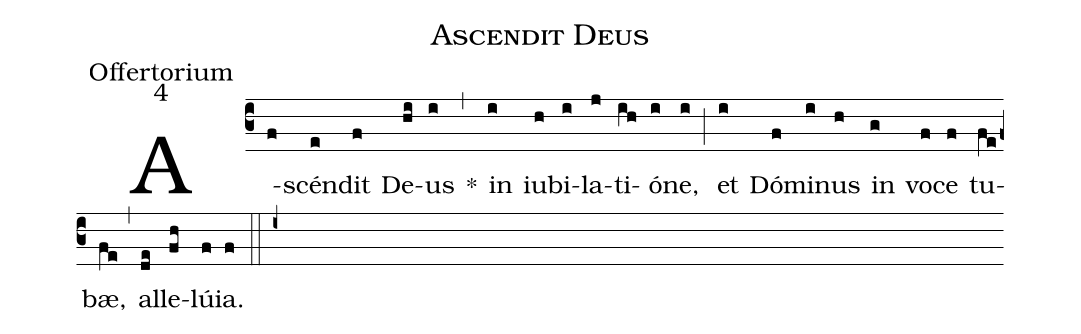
name:Ascendit Deus;
office-part:Offertorium;
mode:4;
%%
(c3) A(f)scén(e)dit(f) De(hi)us(i) *(,) in(i) iu(h)bi(i)la(j)ti(ih)ó(i)ne,(i) (;) et(i) Dó(f)mi(i)nus(h) in(g) vo(f)ce(f) tu(fe)bæ,(fe) (,) al(de)le(fh)lú(f)ia.(f) (::i+)
